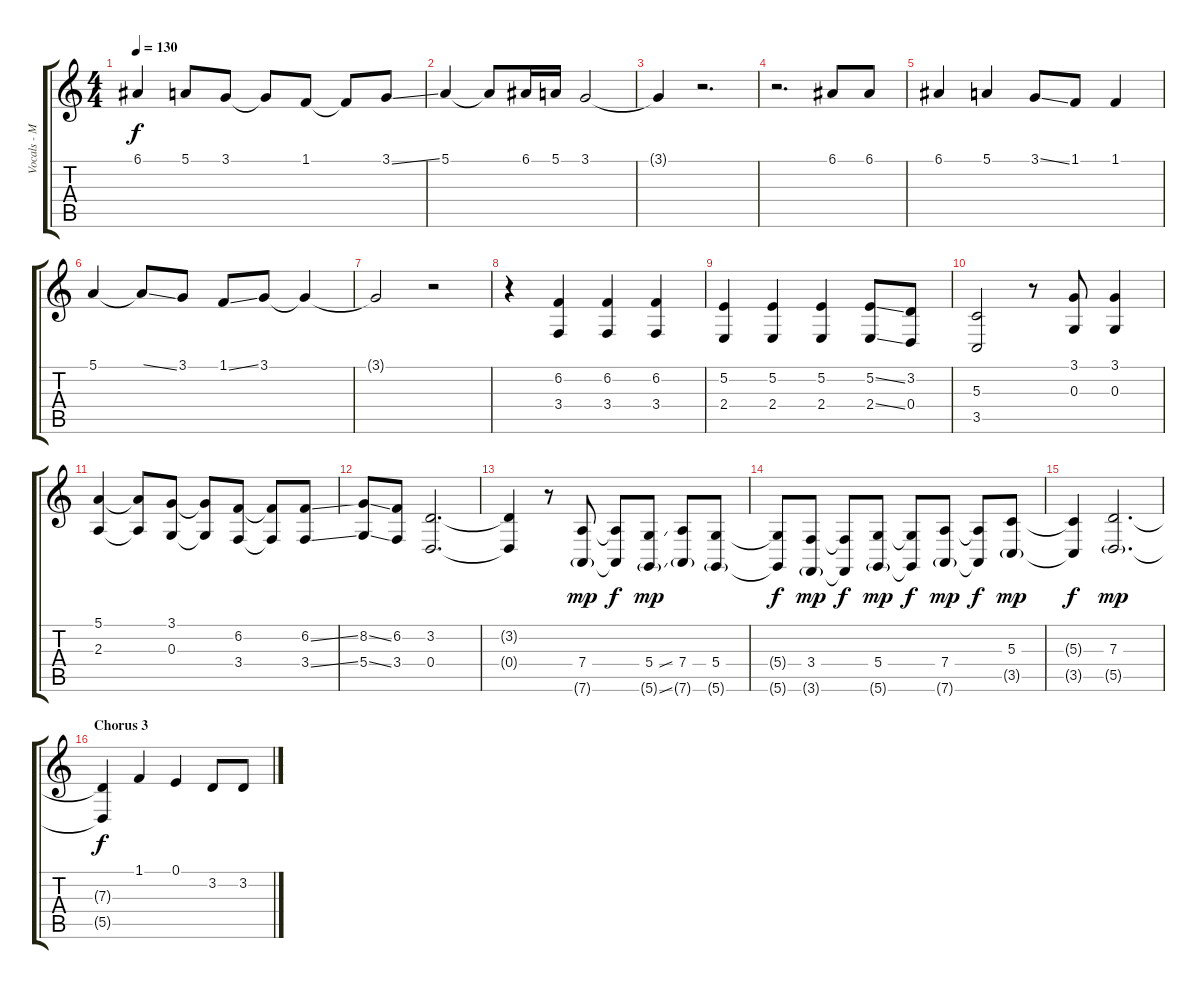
\track ("Vocals - M. Shadows" "Vocals - M") {instrument clarinet}
\staff {score tabs}
\tuning (E4 B3 G3 D3 A2 D2) {hide}
\ts (4 4)
\tempo 130
\clef g2
\ks c
6.1.4{dy f} 5.1.8 3.1.8 3.1{t}.8 1.1.8 1.1{t}.8 3.1{ss}.8 |
5.1.4 5.1{t}.8 6.1.16 5.1.16 3.1.2 |
3.1{t}.4 r.2{d} |
r.2{d} 6.1.8 6.1.8 |
6.1.4 5.1.4 3.1{ss}.8 1.1.8 1.1.4 |
5.1.4 5.1{ss t}.8 3.1.8 1.1{ss}.8 3.1.8 3.1{t}.4 |
3.1{t}.2 r.2 |
r.4 (6.2 3.4).4 (6.2 3.4).4 (6.2 3.4).4 |
(5.2 2.4).4 (5.2 2.4).4 (5.2 2.4).4 (5.2{ss} 2.4{ss}).8 (3.2 0.4).8 |
(5.3 3.5).2 r.8 (3.1 0.3).8 (3.1 0.3).4 |
(5.1 2.3).4 (5.1{t} 2.3{t}).8 (3.1 0.3).8 (3.1{t} 0.3{t}).8 (6.2 3.4).8 (6.2{t} 3.4{t}).8 (6.2{ss} 3.4{ss}).8 |
(8.2{ss} 5.4{ss}).8 (6.2 3.4).8 (3.2 0.4).2{d} |
(3.2{t} 0.4{t}).4 r.8 (7.4 7.6{g}).8{dy mp} (7.4{t} 7.6{t}).8{dy f} (5.4{ss} 5.6{ss g}).8{dy mp} (7.4 7.6{g}).8 (5.4 5.6{g}).8 |
(5.4{t} 5.6{t}).8{dy f} (3.4 3.6{g}).8{dy mp} (3.4{t} 3.6{t}).8{dy f} (5.4 5.6{g}).8{dy mp} (5.4{t} 5.6{t}).8{dy f} (7.4 7.6{g}).8{dy mp} (7.4{t} 7.6{t}).8{dy f} (5.3 3.5{g}).8{dy mp} |
(5.3{t} 3.5{t}).4{dy f} (7.3 5.5{g}).2{d dy mp} |
\section ("" "Chorus 3")
(7.3{t} 5.5{t}).4{dy f} 1.1.4 0.1.4 3.2.8 3.2{ss}.8
